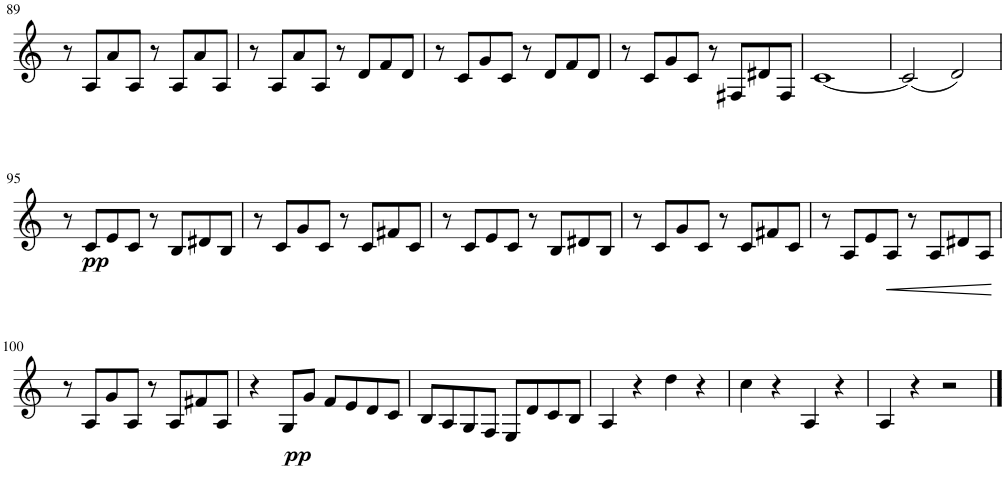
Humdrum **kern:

**kern	**dynam
*part1	*part1
*staff1	*staff1
*I"Clarinet (Bb)	*
*I'Cla	*
!!LO:PB:g=z
*clefG2	*
*Trd1c2	*
*k[]	*
*M4/4	*
*met(c)	*
=89	=89
8r	.
8A/L	.
8a/	.
8A/J	.
8r	.
8A/L	.
8a/	.
8A/J	.
=90	=90
8r	.
8A/L	.
8a/	.
8A/J	.
8r	.
8d/L	.
8f/	.
8d/J	.
=91	=91
8r	.
8c/L	.
8g/	.
8c/J	.
8r	.
8d/L	.
8f/	.
8d/J	.
=92	=92
8r	.
8c/L	.
8g/	.
8c/J	.
8r	.
8F#X/L	.
8d#X/	.
8F#/J	.
=93	=93
[1c	.
=94	=94
(2c/]	.
2d/)	.
!!LO:LB:g=z
=95	=95
8r	.
!	!LO:DY:b
8c/L	pp
8e/	.
8c/J	.
8r	.
8B/L	.
8d#X/	.
8B/J	.
=96	=96
8r	.
8c/L	.
8g/	.
8c/J	.
8r	.
8c/L	.
8f#X/	.
8c/J	.
=97	=97
8r	.
8c/L	.
8e/	.
8c/J	.
8r	.
8B/L	.
8d#X/	.
8B/J	.
=98	=98
8r	.
8c/L	.
8g/	.
8c/J	.
8r	.
8c/L	.
8f#X/	.
8c/J	.
=99	=99
8r	.
8A/L	.
8e/	.
!	!LO:HP:b
8A/J	<
8r	.
8A/L	.
8d#X/	.
8A/J	.
.	[
!!LO:LB:g=z
=100	=100
8r	.
8A/L	.
8g/	.
8A/J	.
8r	.
8A/L	.
8f#X/	.
8A/J	.
=101	=101
4r	.
8G/L	.
!	!LO:DY:b
8g/J	pp
8f/L	.
8e/	.
8d/	.
8c/J	.
=102	=102
8B/L	.
8A/	.
8G/	.
8F/J	.
8E/L	.
8d/	.
8c/	.
8B/J	.
=103	=103
4A/	.
4r	.
4dd\	.
4r	.
=104	=104
4cc\	.
4r	.
4A/	.
4r	.
=105	=105
4A/	.
4r	.
2r	.
==	==
*-	*-
